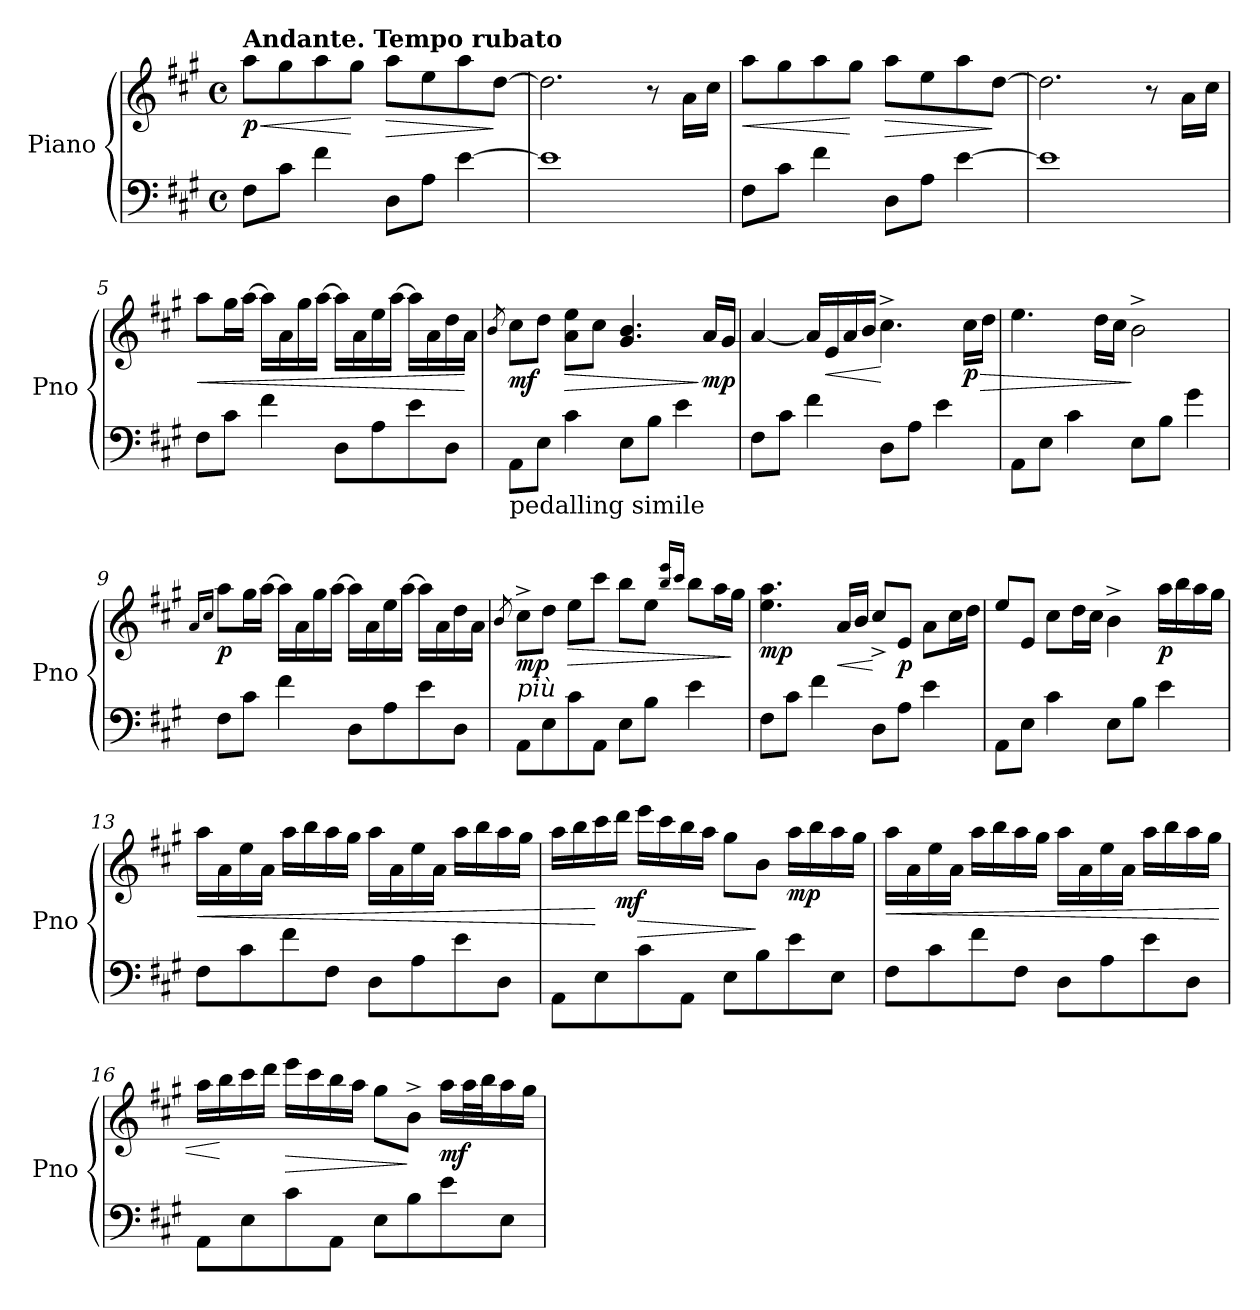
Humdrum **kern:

**kern	**kern	**dynam
*part1	*part1	*part1
*staff2	*staff1	*staff1/2
*I"Piano	*	*
*I'Pno	*	*
*clefF4	*clefG2	*
*k[f#c#g#]	*k[f#c#g#]	*
*M4/4	*M4/4	*
*met(c)	*met(c)	*
*MM75	*MM75	*
=1	=1	=1
!	!LO:TX:a:B:t=Andante. Tempo rubato	!
!	!	!LO:HP:b
!	!	!LO:DY:n=1:b
8F#\L	8aa\L	< p
8c#\J	8gg#\	.
4f#\	8aa\	.
.	8gg#\J	[
!	!	!LO:HP:b
8D\L	8aa\L	>
8A\J	8ee\	.
[4e\	8aa\	.
.	[8dd\J	]
=2	=2	=2
1e]	2.dd\]	.
.	8r	.
.	16a\LL	.
.	16cc#\JJ	.
=3	=3	=3
!	!	!LO:HP:b
8F#\L	8aa\L	<
8c#\J	8gg#\	.
4f#\	8aa\	.
.	8gg#\J	[
!	!	!LO:HP:b
8D\L	8aa\L	>
8A\J	8ee\	.
[4e\	8aa\	.
.	[8dd\J	]
=4	=4	=4
1e]	2.dd\]	.
.	8r	.
.	16a\LL	.
.	16cc#\JJ	.
!!LO:LB:g=z
=5	=5	=5
!	!	!LO:HP:b
8F#>\L	8aa\L	<
8c#>\J	16gg#\L	.
.	[16aa\JJ	.
4f#\	16aa\LL]	.
.	16a\	.
.	16gg#\	.
.	[16aa\JJ	.
8D>\L	16aa\LL]	.
.	16a\	.
8A>\	16ee\	.
.	[16aa\JJ	.
8e\	16aa\LL]	.
.	16a\	.
8D\J	16dd\	.
.	16a\JJ	[
=6	=6	=6
.	8qb/	.
!LO:TX:b:t=pedalling simile	!	!
!	!	!LO:DY:b
8AA>\L	8cc#\L	mf
8E>\J	8dd\J	.
!	!	!LO:HP:b
4c#\	8a\ 8ee\L	>
.	8cc#\J	.
8E\L	4.g#/ 4.b/	.
8B\J	.	.
4e\	.	.
!	!	!LO:DY:n=1:b
.	16a/LL	] mp
.	16g#/JJ	.
=7	=7	=7
8F#\L	[4a/	.
8c#\J	.	.
4f#\	16a/LL]	.
!	!	!LO:HP:b
.	16e/	<
.	16a/	.
.	16b/JJ	.
8D\L	4.cc#^\	[
8A\J	.	.
4e\	.	.
!	!	!LO:HP:b
!	!	!LO:DY:n=1:b
.	16cc#\LL	> p
.	16dd\JJ	.
=8	=8	=8
8AA\L	4.ee\	.
8E\J	.	.
4c#\	.	.
.	16dd\LL	.
.	16cc#\JJ	.
8E\L	2b^\	]
8B\J	.	.
4g#\	.	.
!!LO:LB:g=z
=9	=9	=9
.	16qa/LL	.
.	16qcc#/JJ	.
!	!	!LO:DY:b
8F#\L	8aa\L	p
8c#\J	16gg#\L	.
.	[16aa\JJ	.
4f#\	16aa\LL]	.
.	16a\	.
.	16gg#\	.
.	[16aa\JJ	.
8D\L	16aa\LL]	.
.	16a\	.
8A\	16ee\	.
.	[16aa\JJ	.
8e\	16aa\LL]	.
.	16a\	.
8D\J	16dd\	.
.	16a\JJ	.
=10	=10	=10
.	8qb/	.
!	!LO:TX:b:i:t=più	!
!	!	!LO:DY:b
8AA\L	8cc#^\L	mp
8E\	8dd\J	.
!	!	!LO:HP:b
8c#\	8ee\L	>
8AA\J	8ccc#\J	.
8E\L	8bb\L	.
8B\J	8ee\J	.
.	16qbb/ 16qeee/LL	.
.	16qccc#/JJ	.
4e\	8bb\L	.
.	16aa\L	.
.	16gg#\JJ	]
=11	=11	=11
!	!	!LO:DY:b
8F#\L	4.ee\ 4.aa\	mp
8c#\J	.	.
4f#\	.	.
!	!	!LO:HP:b
.	16a/LL	<
.	16b/JJ	.
8D\L	8cc#^/L	[
!	!	!LO:DY:b
8A\J	8e/J	p
4e\	8a\L	.
.	16cc#\L	.
.	16dd\JJ	.
=12	=12	=12
8AA\L	8ee/L	.
8E\J	8e/J	.
4c#\	8cc#\L	.
.	16dd\L	.
.	16cc#\JJ	.
8E\L	4b^\	.
8B\J	.	.
!	!	!LO:DY:b
4e\	16aa\LL	p
.	16bb\	.
.	16aa\	.
.	16gg#\JJ	.
!!LO:LB:g=z
=13	=13	=13
!	!	!LO:HP:b
8F#\L	16aa\LL	<
.	16a\	.
8c#\	16ee\	.
.	16a\JJ	.
8f#\	16aa\LL	.
.	16bb\	.
8F#\J	16aa\	.
.	16gg#\JJ	.
8D\L	16aa\LL	.
.	16a\	.
8A\	16ee\	.
.	16a\JJ	.
8e\	16aa\LL	.
.	16bb\	.
8D\J	16aa\	.
.	16gg#\JJ	.
=14	=14	=14
8AA\L	16aa\LL	.
.	16bb\	.
8E\	16ccc#\	[
!	!	!LO:DY:b
.	16ddd\JJ	mf
!	!	!LO:HP:b
8c#\	16eee\LL	>
.	16ccc#\	.
8AA\J	16bb\	.
.	16aa\JJ	.
8E\L	8gg#\L	.
8B\	8b\J	]
!	!	!LO:DY:b
8e\	16aa\LL	mp
.	16bb\	.
8E\J	16aa\	.
.	16gg#\JJ	.
=15	=15	=15
!	!	!LO:HP:b
8F#\L	16aa\LL	<
.	16a\	.
8c#\	16ee\	.
.	16a\JJ	.
8f#\	16aa\LL	.
.	16bb\	.
8F#\J	16aa\	.
.	16gg#\JJ	.
8D\L	16aa\LL	.
.	16a\	.
8A\	16ee\	.
.	16a\JJ	.
8e\	16aa\LL	.
.	16bb\	.
8D\J	16aa\	.
.	16gg#\JJ	.
=16	=16	=16
8AA\L	16aa\LL	.
.	16bb\	[
8E\	16ccc#\	.
.	16ddd\JJ	.
!	!	!LO:HP:b
8c#\	16eee\LL	>
.	16ccc#\	.
8AA\J	16bb\	.
.	16aa\JJ	.
8E\L	8gg#\L	.
8B\	8b^\J	]
!	!	!LO:DY:b
8e\	16aa\LL	mf
.	32aa\L	.
.	32bb\J	.
8E\J	16aa\	.
.	16gg#\JJ	.
=	=	=
*-	*-	*-
